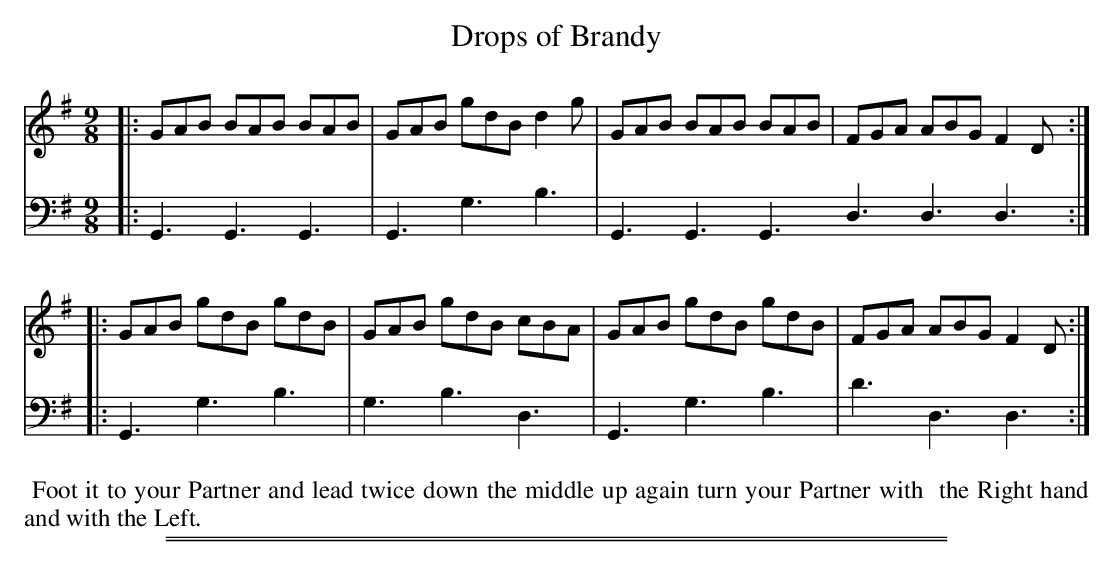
X:1
T: Drops of Brandy
M: 9/8
L: 1/8
K: G
V: 1
|:\
GAB BAB BAB | GAB gdB d2g |\
GAB BAB BAB | FGA ABG F2D :|
|:\
GAB gdB gdB | GAB gdB cBA |\
GAB gdB gdB | FGA ABG F2D :|
V: 2 clef=bass middle=d
|:\
G3 G3 G3 | G3 g3 b3 | G3 G3 G3
d3 d3 d3 :||: G3 g3 b3 | g3 b3 d3 |
G3 g3 b3 | d'3 d3 d3 :|
